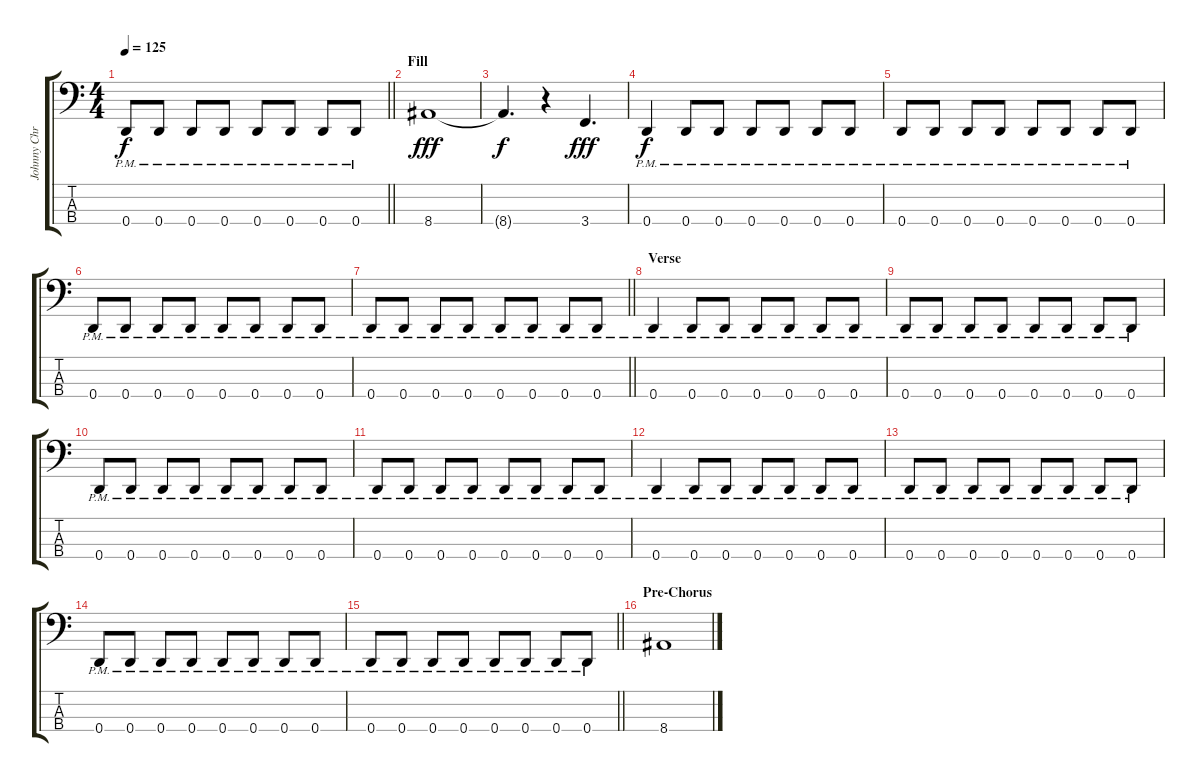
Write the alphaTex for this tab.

\track ("Johnny Christ" "Johnny Chr") {instrument electricbasspick}
\staff {score tabs}
\tuning (G2 D2 A1 D1) {hide}
\ts (4 4)
\tempo 125
\clef f4
\barLineRight lightlight
\ks c
0.4{pm}.8{dy f} 0.4{pm}.8 0.4{pm}.8 0.4{pm}.8 0.4{pm}.8 0.4{pm}.8 0.4{pm}.8 0.4{pm}.8 |
\section ("" "Fill")
8.4.1{dy fff} |
8.4{t}.4{d dy f} r.4 3.4.4{d dy fff} |
0.4{pm}.4{dy f} 0.4{pm}.8 0.4{pm}.8 0.4{pm}.8 0.4{pm}.8 0.4{pm}.8 0.4{pm}.8 |
0.4{pm}.8 0.4{pm}.8 0.4{pm}.8 0.4{pm}.8 0.4{pm}.8 0.4{pm}.8 0.4{pm}.8 0.4{pm}.8 |
0.4{pm}.8 0.4{pm}.8 0.4{pm}.8 0.4{pm}.8 0.4{pm}.8 0.4{pm}.8 0.4{pm}.8 0.4{pm}.8 |
\barLineRight lightlight
0.4{pm}.8 0.4{pm}.8 0.4{pm}.8 0.4{pm}.8 0.4{pm}.8 0.4{pm}.8 0.4{pm}.8 0.4{pm}.8 |
\section ("" "Verse")
0.4{pm}.4 0.4{pm}.8 0.4{pm}.8 0.4{pm}.8 0.4{pm}.8 0.4{pm}.8 0.4{pm}.8 |
0.4{pm}.8 0.4{pm}.8 0.4{pm}.8 0.4{pm}.8 0.4{pm}.8 0.4{pm}.8 0.4{pm}.8 0.4{pm}.8 |
0.4{pm}.8 0.4{pm}.8 0.4{pm}.8 0.4{pm}.8 0.4{pm}.8 0.4{pm}.8 0.4{pm}.8 0.4{pm}.8 |
0.4{pm}.8 0.4{pm}.8 0.4{pm}.8 0.4{pm}.8 0.4{pm}.8 0.4{pm}.8 0.4{pm}.8 0.4{pm}.8 |
0.4{pm}.4 0.4{pm}.8 0.4{pm}.8 0.4{pm}.8 0.4{pm}.8 0.4{pm}.8 0.4{pm}.8 |
0.4{pm}.8 0.4{pm}.8 0.4{pm}.8 0.4{pm}.8 0.4{pm}.8 0.4{pm}.8 0.4{pm}.8 0.4{pm}.8 |
0.4{pm}.8 0.4{pm}.8 0.4{pm}.8 0.4{pm}.8 0.4{pm}.8 0.4{pm}.8 0.4{pm}.8 0.4{pm}.8 |
\barLineRight lightlight
0.4{pm}.8 0.4{pm}.8 0.4{pm}.8 0.4{pm}.8 0.4{pm}.8 0.4{pm}.8 0.4{pm}.8 0.4{pm}.8 |
\section ("" "Pre-Chorus")
8.4.1
